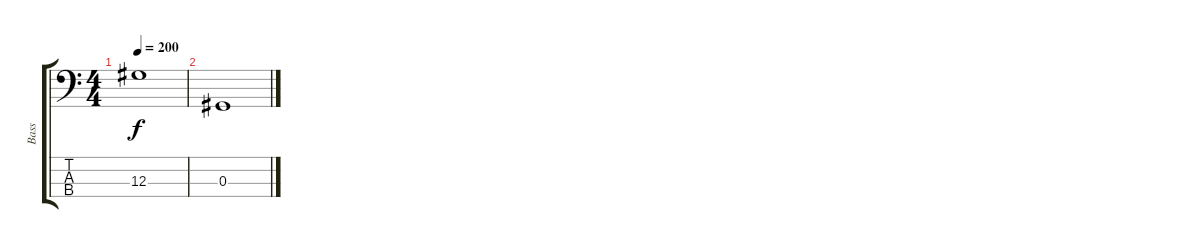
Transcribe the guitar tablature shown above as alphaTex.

\track ("Bass" "Bass") {instrument electricbassfinger}
\staff {score tabs}
\tuning (Gb2 Db2 Ab1 Eb1) {hide}
\ts (4 4)
\tempo 200
\clef f4
\ks c
12.3.1{dy f} |
0.3.1
